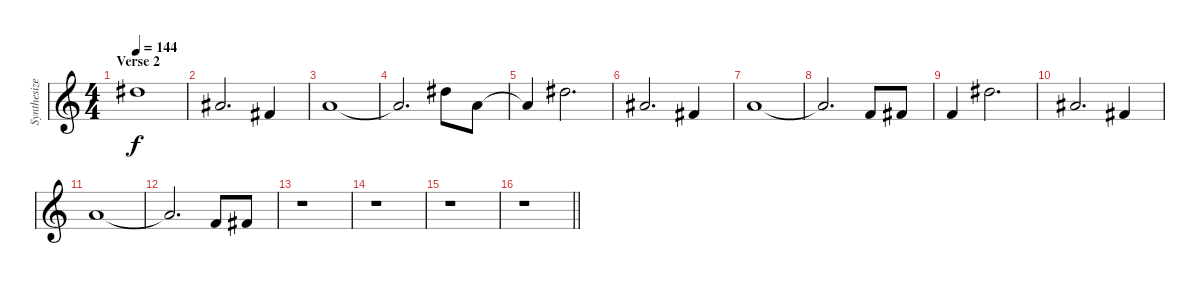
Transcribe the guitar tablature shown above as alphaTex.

\track ("Synthesizer" "Synthesize") {instrument pad4choir}
\staff {score}
\tuning (E4 B3 G3 D3 A2 E2 B1) {hide}
\ts (4 4)
\section ("" "Verse 2")
\tempo 144
\clef g2
\ks c
11.1.1{dy f instrument pad4choir} |
6.1.2{d} 2.1.4 |
5.1.1 |
5.1{t}.2{d} 11.1.8 5.1.8 |
5.1{t}.4 11.1.2{d} |
6.1.2{d} 2.1.4 |
5.1.1 |
5.1{t}.2{d} 1.1.8 2.1.8 |
1.1.4 11.1.2{d} |
6.1.2{d} 2.1.4 |
5.1.1 |
5.1{t}.2{d} 1.1.8 2.1.8 |
r.1 |
r.1 |
r.1 |
\barLineRight lightlight
r.1
